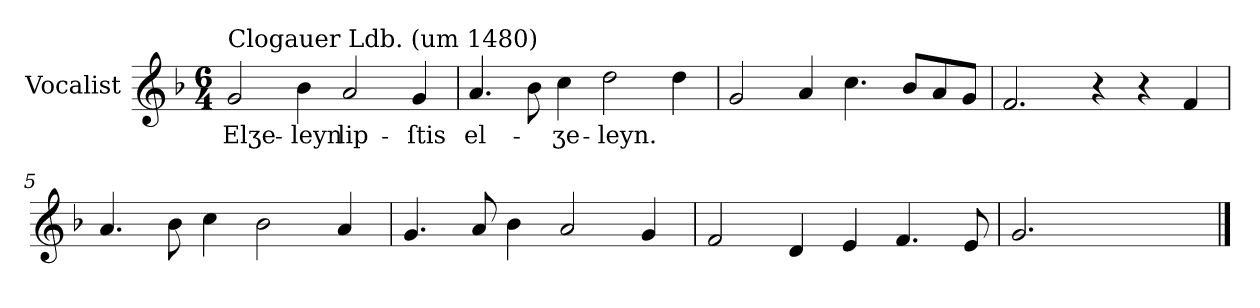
**kern	**text
*part1	*part1
*staff1	*staff1
*I"Vocalist	*
*k[b-]	*
*d:	*
*M6/4	*
=1	=1
!LO:TX:a:t=Clogauer Ldb. (um 1480)	!
2g	Elʒe-
4b-	-leyn
2a	lip-
4g	-ſtis
=2	=2
4.a	el-
8b-	.
4cc	-ʒe-
2dd	-leyn.
4dd	.
=3	=3
2g	.
4a	.
4.cc	.
8b-L	.
8a	.
8gJ	.
=4	=4
2.f	.
4r	.
4r	.
4f	.
=5	=5
4.a	.
8b-	.
4cc	.
2b-	.
4a	.
=6	=6
4.g	.
8a	.
4b-	.
2a	.
4g	.
=7	=7
2f	.
4d	.
4e	.
4.f	.
8e	.
=8	=8
2.g	.
2.ryy	.
==	==
*-	*-
